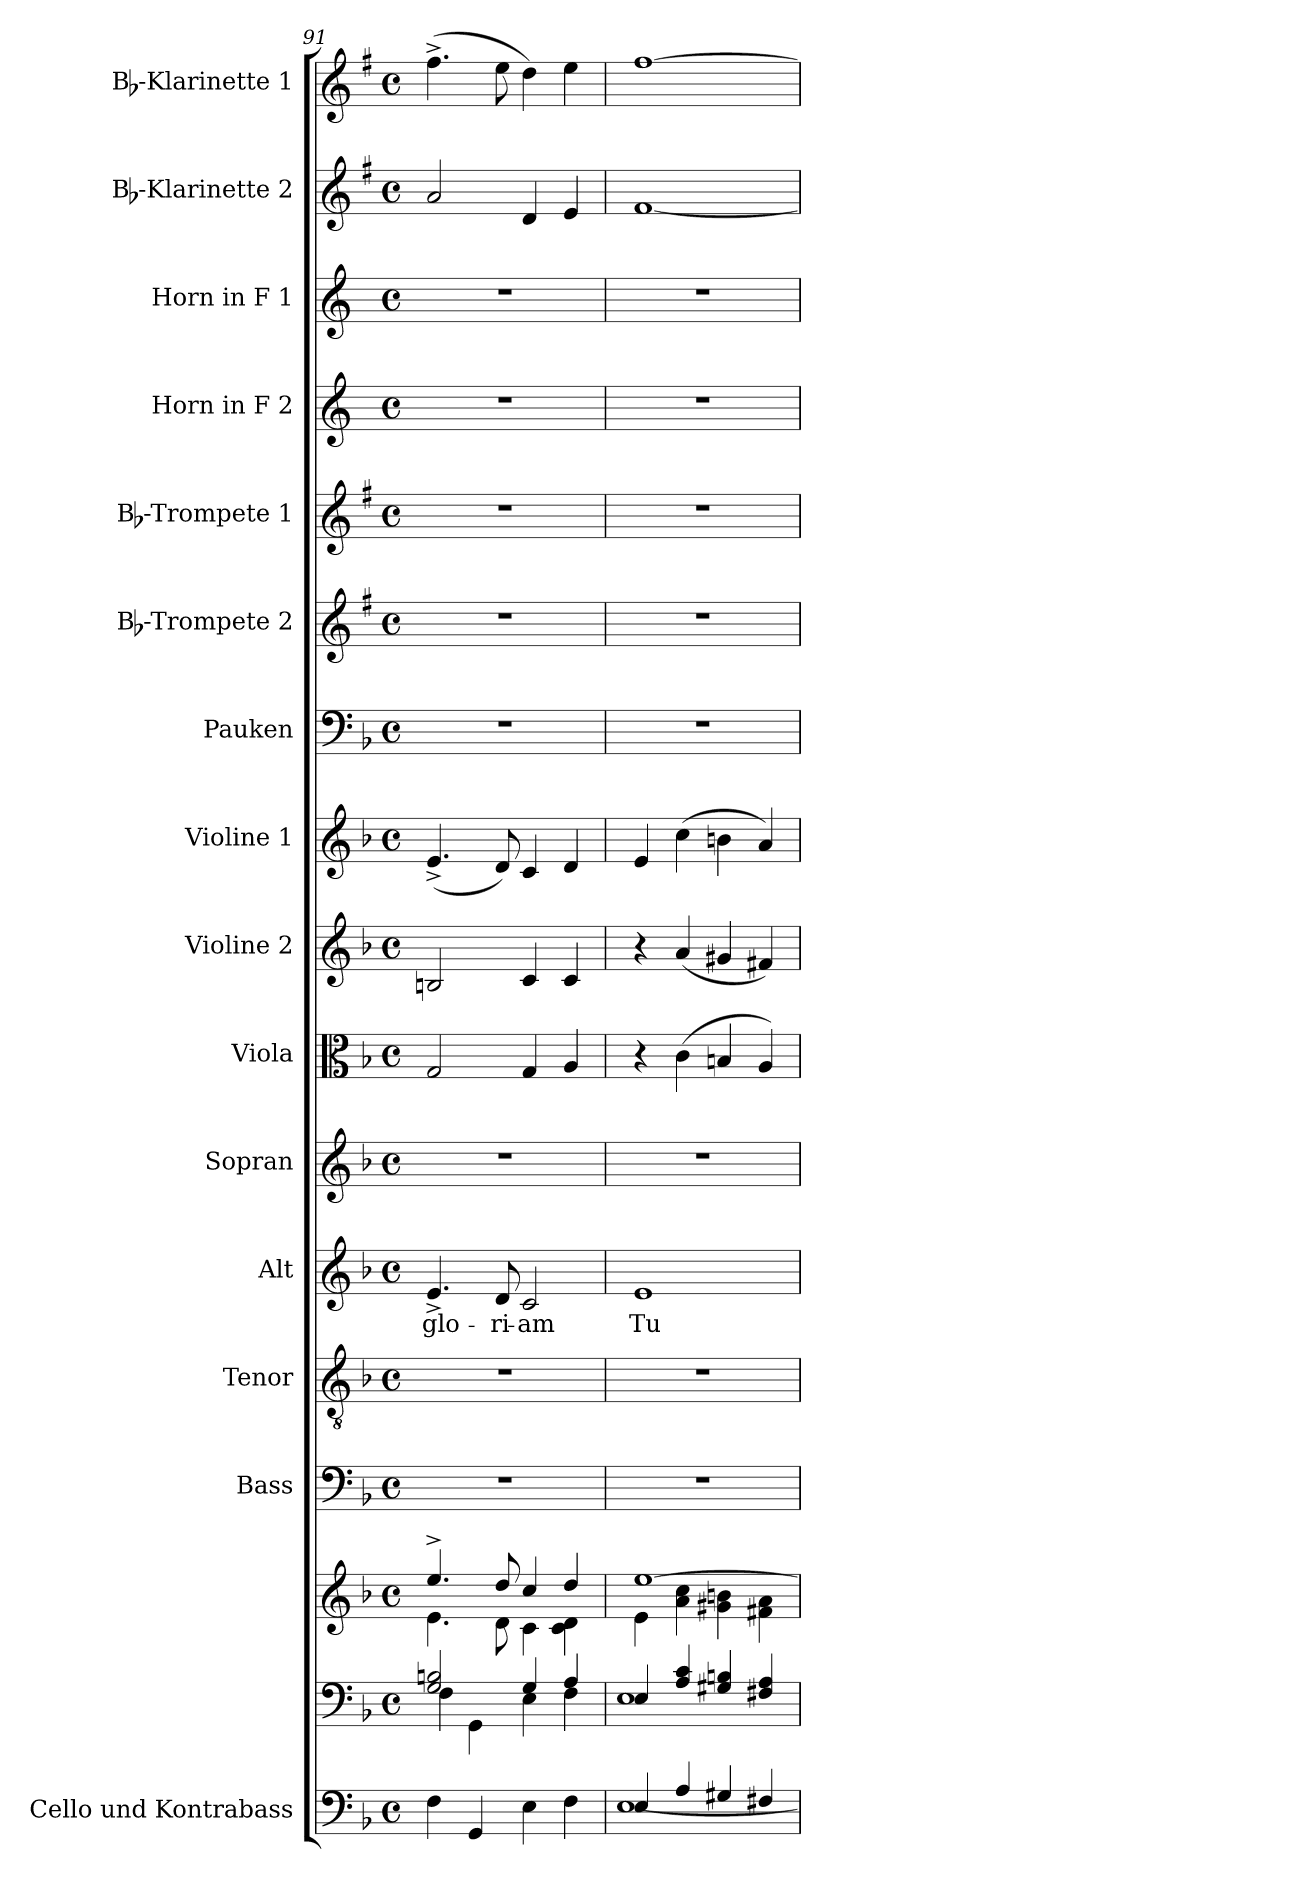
**kern	**kern	**kern	**kern	**kern	**kern	**text	**kern	**kern	**kern	**kern	**kern	**kern	**kern	**kern	**kern	**kern	**kern
*part16	*part15	*part15	*part14	*part13	*part12	*part12	*part11	*part10	*part9	*part8	*part7	*part6	*part5	*part4	*part3	*part2	*part1
*staff17	*staff16	*staff15	*staff14	*staff13	*staff12	*staff12	*staff11	*staff10	*staff9	*staff8	*staff7	*staff6	*staff5	*staff4	*staff3	*staff2	*staff1
*I"Cello und Kontrabass	*	*	*I"Bass	*I"Tenor	*I"Alt	*	*I"Sopran	*I"Viola	*I"Violine 2	*I"Violine 1	*I"Pauken	*I"Bb-Trompete 2	*I"Bb-Trompete 1	*I"Horn in F 2	*I"Horn in F 1	*I"Bb-Klarinette 2	*I"Bb-Klarinette 1
*I'Kb.	*	*	*I'B.	*I'T.	*I'A.	*	*I'S.	*I'Vla.	*I'Vl. 2	*I'Vl. 1	*I'Pk.	*I'Bb Trp. 2	*I'Bb Trp. 1	*	*	*I'Bb Kl. 2	*I'Bb Kl. 1
*clefF4	*clefF4	*clefG2	*clefF4	*clefGv2	*clefG2	*	*clefG2	*clefC3	*clefG2	*clefG2	*clefF4	*clefG2	*clefG2	*clefG2	*clefG2	*clefG2	*clefG2
*ITrd7c12	*	*	*	*	*	*	*	*	*	*	*	*ITrd1c2	*ITrd1c2	*ITrd4c7	*ITrd4c7	*ITrd1c2	*ITrd1c2
*k[b-]	*k[b-]	*k[b-]	*k[b-]	*k[b-]	*k[b-]	*	*k[b-]	*k[b-]	*k[b-]	*k[b-]	*k[b-]	*k[b-]	*k[b-]	*k[b-]	*k[b-]	*k[b-]	*k[b-]
*F:	*F:	*F:	*F:	*F:	*F:	*	*F:	*F:	*F:	*F:	*F:	*F:	*F:	*F:	*F:	*F:	*F:
*M4/4	*M4/4	*M4/4	*M4/4	*M4/4	*M4/4	*	*M4/4	*M4/4	*M4/4	*M4/4	*M4/4	*M4/4	*M4/4	*M4/4	*M4/4	*M4/4	*M4/4
*met(c)	*met(c)	*met(c)	*met(c)	*met(c)	*met(c)	*	*met(c)	*met(c)	*met(c)	*met(c)	*met(c)	*met(c)	*met(c)	*met(c)	*met(c)	*met(c)	*met(c)
=91	=91	=91	=91	=91	=91	=91	=91	=91	=91	=91	=91	=91	=91	=91	=91	=91	=91
*	*^	*^	*	*	*	*	*	*	*	*	*	*	*	*	*	*	*
!	!	!	!	!	!	!	!	!LO:LY:b	!	!	!	!	!	!	!	!	!	!	!
4FF\	2G/ 2Bn/	4F\	4.ee^>/	4.e\	1r	1r	4.e^>/	glo-	1r	2G/	2Bn/	(<4.e^>/	1r	1r	1r	1r	1r	2g/	(>4.ee^>\
4GGG/	.	4GG\	.	.	.	.	.	.	.	.	.	.	.	.	.	.	.	.	.
!	!	!	!	!	!	!	!	!LO:LY:b	!	!	!	!	!	!	!	!	!	!	!
.	.	.	8dd/	8d\	.	.	8d/	-ri-	.	.	.	8d/)	.	.	.	.	.	.	8dd\
!	!	!	!	!	!	!	!	!LO:LY:b	!	!	!	!	!	!	!	!	!	!	!
4EE\	4G/	4E\	4cc/	4c\	.	.	2c/	-am	.	4G/	4c/	4c/	.	.	.	.	.	4c/	4cc\)
4FF\	4A/	4F\	4dd/	4c\ 4d\	.	.	.	.	.	4A/	4c/	4d/	.	.	.	.	.	4d/	4dd\
=92	=92	=92	=92	=92	=92	=92	=92	=92	=92	=92	=92	=92	=92	=92	=92	=92	=92	=92	=92
*^	*	*	*	*	*	*	*	*	*	*	*	*	*	*	*	*	*	*	*
!	!	!	!	!	!	!	!	!	!LO:LY:b	!	!	!	!	!	!	!	!	!	!	!
4EE/	[<1EE	4E/	1E	[>1ee	4e\	1r	1r	1e	Tu-	1r	4r	4r	4e/	1r	1r	1r	1r	1r	[1e	[1ee
4AA/	.	4A/ 4c/	.	.	4a\ 4cc\	.	.	.	.	.	(<4c\	(<4a/	(>4cc\	.	.	.	.	.	.	.
4GG#X/	.	4G#X/ 4Bn/	.	.	4g#X\ 4bn\	.	.	.	.	.	4Bn/	4g#X/	4bn\	.	.	.	.	.	.	.
4FF#X/	.	4F#X/ 4A/	.	.	4f#X\ 4a\	.	.	.	.	.	4A/)	4f#X/)	4a/)	.	.	.	.	.	.	.
*v	*v	*	*	*	*	*	*	*	*	*	*	*	*	*	*	*	*	*	*	*
*	*v	*v	*	*	*	*	*	*	*	*	*	*	*	*	*	*	*	*	*
*	*	*v	*v	*	*	*	*	*	*	*	*	*	*	*	*	*	*	*
=	=	=	=	=	=	=	=	=	=	=	=	=	=	=	=	=	=
*-	*-	*-	*-	*-	*-	*-	*-	*-	*-	*-	*-	*-	*-	*-	*-	*-	*-
